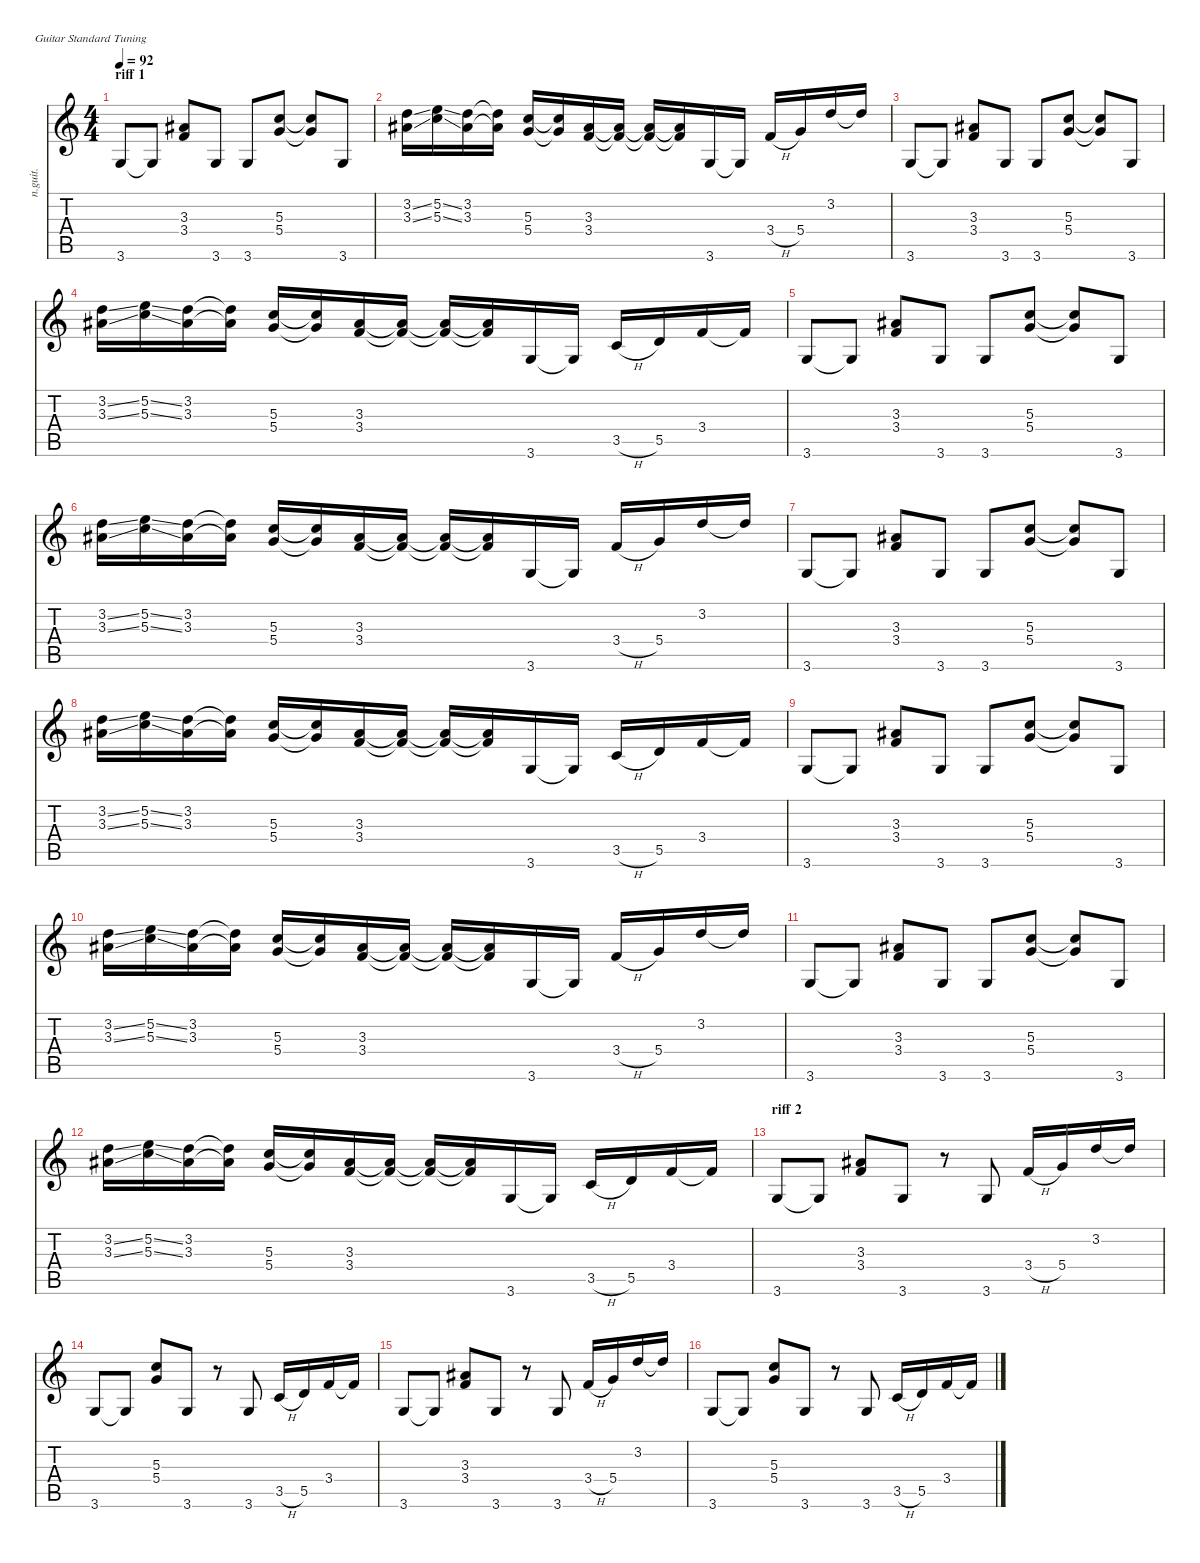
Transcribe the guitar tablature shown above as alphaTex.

\defaultSystemsLayout 4
\hideDynamics
\bracketExtendMode nobrackets
\otherSystemsTrackNameOrientation horizontal
\track ("rythm guitar" "n.guit.") {instrument acousticguitarnylon}
\staff {score tabs}
\tuning (E4 B3 G3 D3 A2 E2)
\ts (4 4)
\section ("" "riff 1")
\tempo 92
\clef g2
\ks c
3.6.8{dy f instrument acousticguitarnylon beam Up} 3.6{t}.8{beam Up} (3.3{acc #} 3.4).8{beam Up} 3.6.8{beam Up} 3.6.8{beam Up} (5.3 5.4).8{beam Up} (5.3{t} 5.4{t}).8{beam Up} 3.6.8{beam Up} |
(3.2{ss} 3.3{ss acc #}).16{beam Down} (5.2{ss} 5.3{ss}).16{beam Down} (3.2 3.3{acc #}).16{beam Down} (3.2{t} 3.3{t acc #}).16{beam Down} (5.3 5.4).16{beam Up} (5.3{t} 5.4{t}).16{beam Up} (3.3{acc #} 3.4).16{beam Up} (3.3{t acc #} 3.4{t}).16{beam Up} (3.3{t acc #} 3.4{t}).16{beam Up} (3.3{t acc #} 3.4{t}).16{beam Up} 3.6.16{beam Up} 3.6{t}.16{beam Up} 3.4{h}.16{beam Up} 5.4.16{beam Up} 3.2.16{beam Up} 3.2{t}.16{beam Up} |
3.6.8{beam Up} 3.6{t}.8{beam Up} (3.3{acc #} 3.4).8{beam Up} 3.6.8{beam Up} 3.6.8{beam Up} (5.3 5.4).8{beam Up} (5.3{t} 5.4{t}).8{beam Up} 3.6.8{beam Up} |
(3.2{ss} 3.3{ss acc #}).16{beam Down} (5.2{ss} 5.3{ss}).16{beam Down} (3.2 3.3{acc #}).16{beam Down} (3.2{t} 3.3{t acc #}).16{beam Down} (5.3 5.4).16{beam Up} (5.3{t} 5.4{t}).16{beam Up} (3.3{acc #} 3.4).16{beam Up} (3.3{t acc #} 3.4{t}).16{beam Up} (3.3{t acc #} 3.4{t}).16{beam Up} (3.3{t acc #} 3.4{t}).16{beam Up} 3.6.16{beam Up} 3.6{t}.16{beam Up} 3.5{h}.16{beam Up} 5.5.16{beam Up} 3.4.16{beam Up} 3.4{t}.16{beam Up} |
3.6.8{beam Up} 3.6{t}.8{beam Up} (3.3{acc #} 3.4).8{beam Up} 3.6.8{beam Up} 3.6.8{beam Up} (5.3 5.4).8{beam Up} (5.3{t} 5.4{t}).8{beam Up} 3.6.8{beam Up} |
(3.2{ss} 3.3{ss acc #}).16{beam Down} (5.2{ss} 5.3{ss}).16{beam Down} (3.2 3.3{acc #}).16{beam Down} (3.2{t} 3.3{t acc #}).16{beam Down} (5.3 5.4).16{beam Up} (5.3{t} 5.4{t}).16{beam Up} (3.3{acc #} 3.4).16{beam Up} (3.3{t acc #} 3.4{t}).16{beam Up} (3.3{t acc #} 3.4{t}).16{beam Up} (3.3{t acc #} 3.4{t}).16{beam Up} 3.6.16{beam Up} 3.6{t}.16{beam Up} 3.4{h}.16{beam Up} 5.4.16{beam Up} 3.2.16{beam Up} 3.2{t}.16{beam Up} |
3.6.8{beam Up} 3.6{t}.8{beam Up} (3.3{acc #} 3.4).8{beam Up} 3.6.8{beam Up} 3.6.8{beam Up} (5.3 5.4).8{beam Up} (5.3{t} 5.4{t}).8{beam Up} 3.6.8{beam Up} |
(3.2{ss} 3.3{ss acc #}).16{beam Down} (5.2{ss} 5.3{ss}).16{beam Down} (3.2 3.3{acc #}).16{beam Down} (3.2{t} 3.3{t acc #}).16{beam Down} (5.3 5.4).16{beam Up} (5.3{t} 5.4{t}).16{beam Up} (3.3{acc #} 3.4).16{beam Up} (3.3{t acc #} 3.4{t}).16{beam Up} (3.3{t acc #} 3.4{t}).16{beam Up} (3.3{t acc #} 3.4{t}).16{beam Up} 3.6.16{beam Up} 3.6{t}.16{beam Up} 3.5{h}.16{beam Up} 5.5.16{beam Up} 3.4.16{beam Up} 3.4{t}.16{beam Up} |
3.6.8{beam Up} 3.6{t}.8{beam Up} (3.3{acc #} 3.4).8{beam Up} 3.6.8{beam Up} 3.6.8{beam Up} (5.3 5.4).8{beam Up} (5.3{t} 5.4{t}).8{beam Up} 3.6.8{beam Up} |
(3.2{ss} 3.3{ss acc #}).16{beam Down} (5.2{ss} 5.3{ss}).16{beam Down} (3.2 3.3{acc #}).16{beam Down} (3.2{t} 3.3{t acc #}).16{beam Down} (5.3 5.4).16{beam Up} (5.3{t} 5.4{t}).16{beam Up} (3.3{acc #} 3.4).16{beam Up} (3.3{t acc #} 3.4{t}).16{beam Up} (3.3{t acc #} 3.4{t}).16{beam Up} (3.3{t acc #} 3.4{t}).16{beam Up} 3.6.16{beam Up} 3.6{t}.16{beam Up} 3.4{h}.16{beam Up} 5.4.16{beam Up} 3.2.16{beam Up} 3.2{t}.16{beam Up} |
3.6.8{beam Up} 3.6{t}.8{beam Up} (3.3{acc #} 3.4).8{beam Up} 3.6.8{beam Up} 3.6.8{beam Up} (5.3 5.4).8{beam Up} (5.3{t} 5.4{t}).8{beam Up} 3.6.8{beam Up} |
(3.2{ss} 3.3{ss acc #}).16{beam Down} (5.2{ss} 5.3{ss}).16{beam Down} (3.2 3.3{acc #}).16{beam Down} (3.2{t} 3.3{t acc #}).16{beam Down} (5.3 5.4).16{beam Up} (5.3{t} 5.4{t}).16{beam Up} (3.3{acc #} 3.4).16{beam Up} (3.3{t acc #} 3.4{t}).16{beam Up} (3.3{t acc #} 3.4{t}).16{beam Up} (3.3{t acc #} 3.4{t}).16{beam Up} 3.6.16{beam Up} 3.6{t}.16{beam Up} 3.5{h}.16{beam Up} 5.5.16{beam Up} 3.4.16{beam Up} 3.4{t}.16{beam Up} |
\section ("" "riff 2")
3.6.8{beam Up} 3.6{t}.8{beam Up} (3.3{acc #} 3.4).8{beam Up} 3.6.8{beam Up} r.8{beam Up} 3.6.8{beam Up} 3.4{h}.16{beam Up} 5.4.16{beam Up} 3.2.16{beam Up} 3.2{t}.16{beam Up} |
3.6.8{beam Up} 3.6{t}.8{beam Up} (5.3 5.4).8{beam Up} 3.6.8{beam Up} r.8{beam Up} 3.6.8{beam Up} 3.5{h}.16{beam Up} 5.5.16{beam Up} 3.4.16{beam Up} 3.4{t}.16{beam Up} |
3.6.8{beam Up} 3.6{t}.8{beam Up} (3.3{acc #} 3.4).8{beam Up} 3.6.8{beam Up} r.8{beam Up} 3.6.8{beam Up} 3.4{h}.16{beam Up} 5.4.16{beam Up} 3.2.16{beam Up} 3.2{t}.16{beam Up} |
3.6.8{beam Up} 3.6{t}.8{beam Up} (5.3 5.4).8{beam Up} 3.6.8{beam Up} r.8{beam Up} 3.6.8{beam Up} 3.5{h}.16{beam Up} 5.5.16{beam Up} 3.4.16{beam Up} 3.4{t}.16{beam Up}
